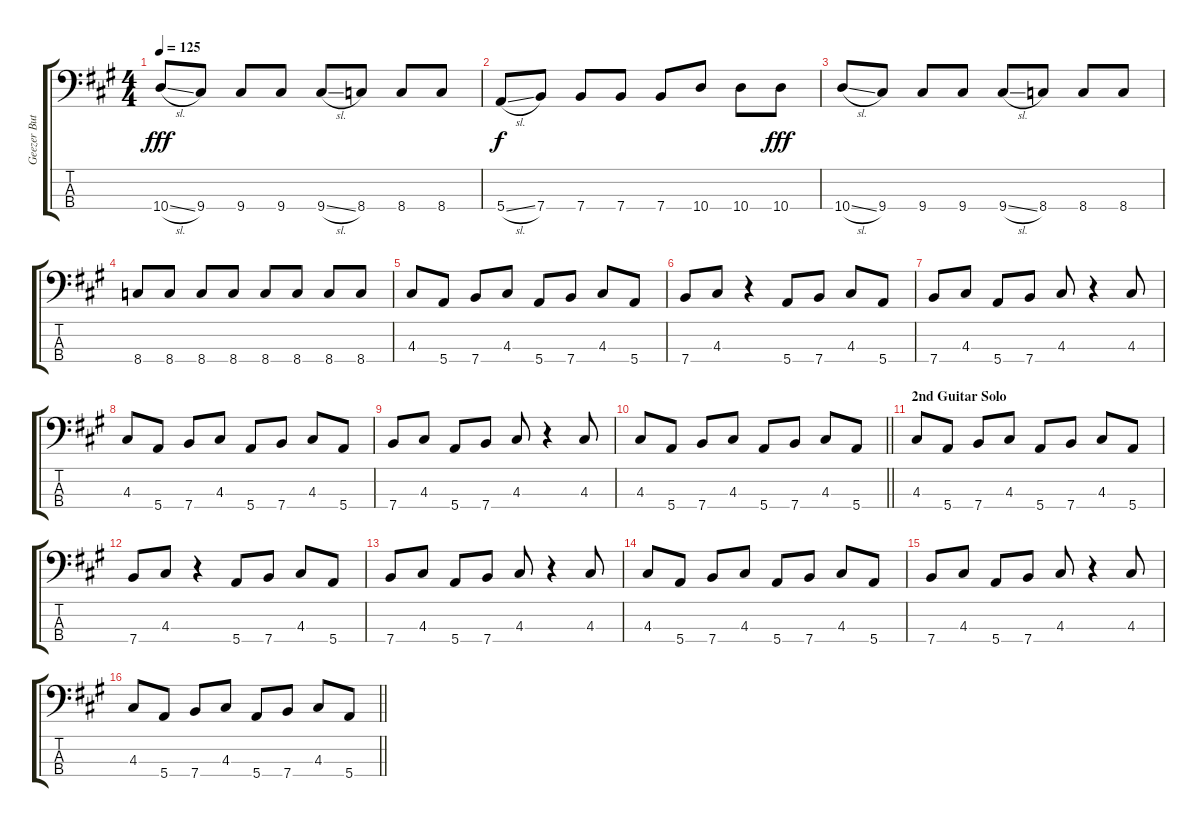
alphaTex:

\track ("Geezer Butler" "Geezer But") {instrument electricbassfinger}
\staff {score tabs}
\tuning (G2 D2 A1 E1) {hide}
\ts (4 4)
\tempo 125
\clef f4
\ks a
10.4{sl}.8{dy fff} 9.4.8 9.4.8 9.4.8 9.4{sl}.8 8.4.8 8.4.8 8.4.8 |
5.4{sl}.8{dy f} 7.4.8 7.4.8 7.4.8 7.4.8 10.4.8 10.4.8 10.4.8{dy fff} |
10.4{sl}.8 9.4.8 9.4.8 9.4.8 9.4{sl}.8 8.4.8 8.4.8 8.4.8 |
8.4.8 8.4.8 8.4.8 8.4.8 8.4.8 8.4.8 8.4.8 8.4.8 |
4.3.8 5.4.8 7.4.8 4.3.8 5.4.8 7.4.8 4.3.8 5.4.8 |
7.4.8 4.3.8 r.4 5.4.8 7.4.8 4.3.8 5.4.8 |
7.4.8 4.3.8 5.4.8 7.4.8 4.3.8 r.4 4.3.8 |
4.3.8 5.4.8 7.4.8 4.3.8 5.4.8 7.4.8 4.3.8 5.4.8 |
7.4.8 4.3.8 5.4.8 7.4.8 4.3.8 r.4 4.3.8 |
\barLineRight lightlight
4.3.8 5.4.8 7.4.8 4.3.8 5.4.8 7.4.8 4.3.8 5.4.8 |
\section ("" "2nd Guitar Solo")
4.3.8 5.4.8 7.4.8 4.3.8 5.4.8 7.4.8 4.3.8 5.4.8 |
7.4.8 4.3.8 r.4 5.4.8 7.4.8 4.3.8 5.4.8 |
7.4.8 4.3.8 5.4.8 7.4.8 4.3.8 r.4 4.3.8 |
4.3.8 5.4.8 7.4.8 4.3.8 5.4.8 7.4.8 4.3.8 5.4.8 |
7.4.8 4.3.8 5.4.8 7.4.8 4.3.8 r.4 4.3.8 |
\barLineRight lightlight
4.3.8 5.4.8 7.4.8 4.3.8 5.4.8 7.4.8 4.3.8 5.4.8
